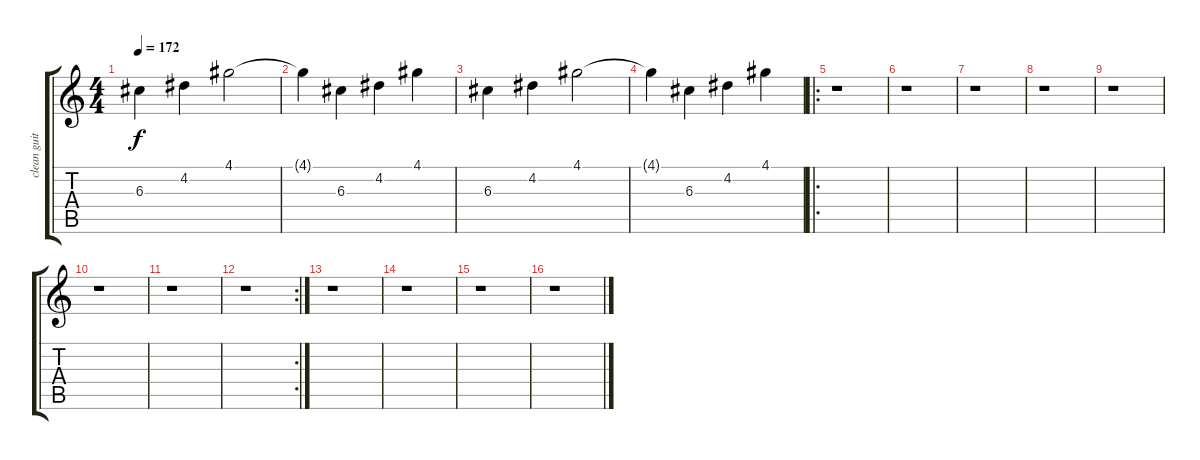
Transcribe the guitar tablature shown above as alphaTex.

\track ("clean guitar one" "clean guit") {instrument electricguitarjazz}
\staff {score tabs}
\tuning (E4 B3 G3 D3 A2 D2) {hide}
\ts (4 4)
\tempo 172
\clef g2
\ks c
6.3.4{dy f} 4.2.4 4.1.2 |
4.1{t}.4 6.3.4 4.2.4 4.1.4 |
6.3.4 4.2.4 4.1.2 |
4.1{t}.4 6.3.4 4.2.4 4.1.4 |
\ro
r.1 |
r.1 |
r.1 |
r.1 |
r.1 |
r.1 |
r.1 |
\rc 2
r.1 |
r.1 |
r.1 |
r.1 |
r.1
